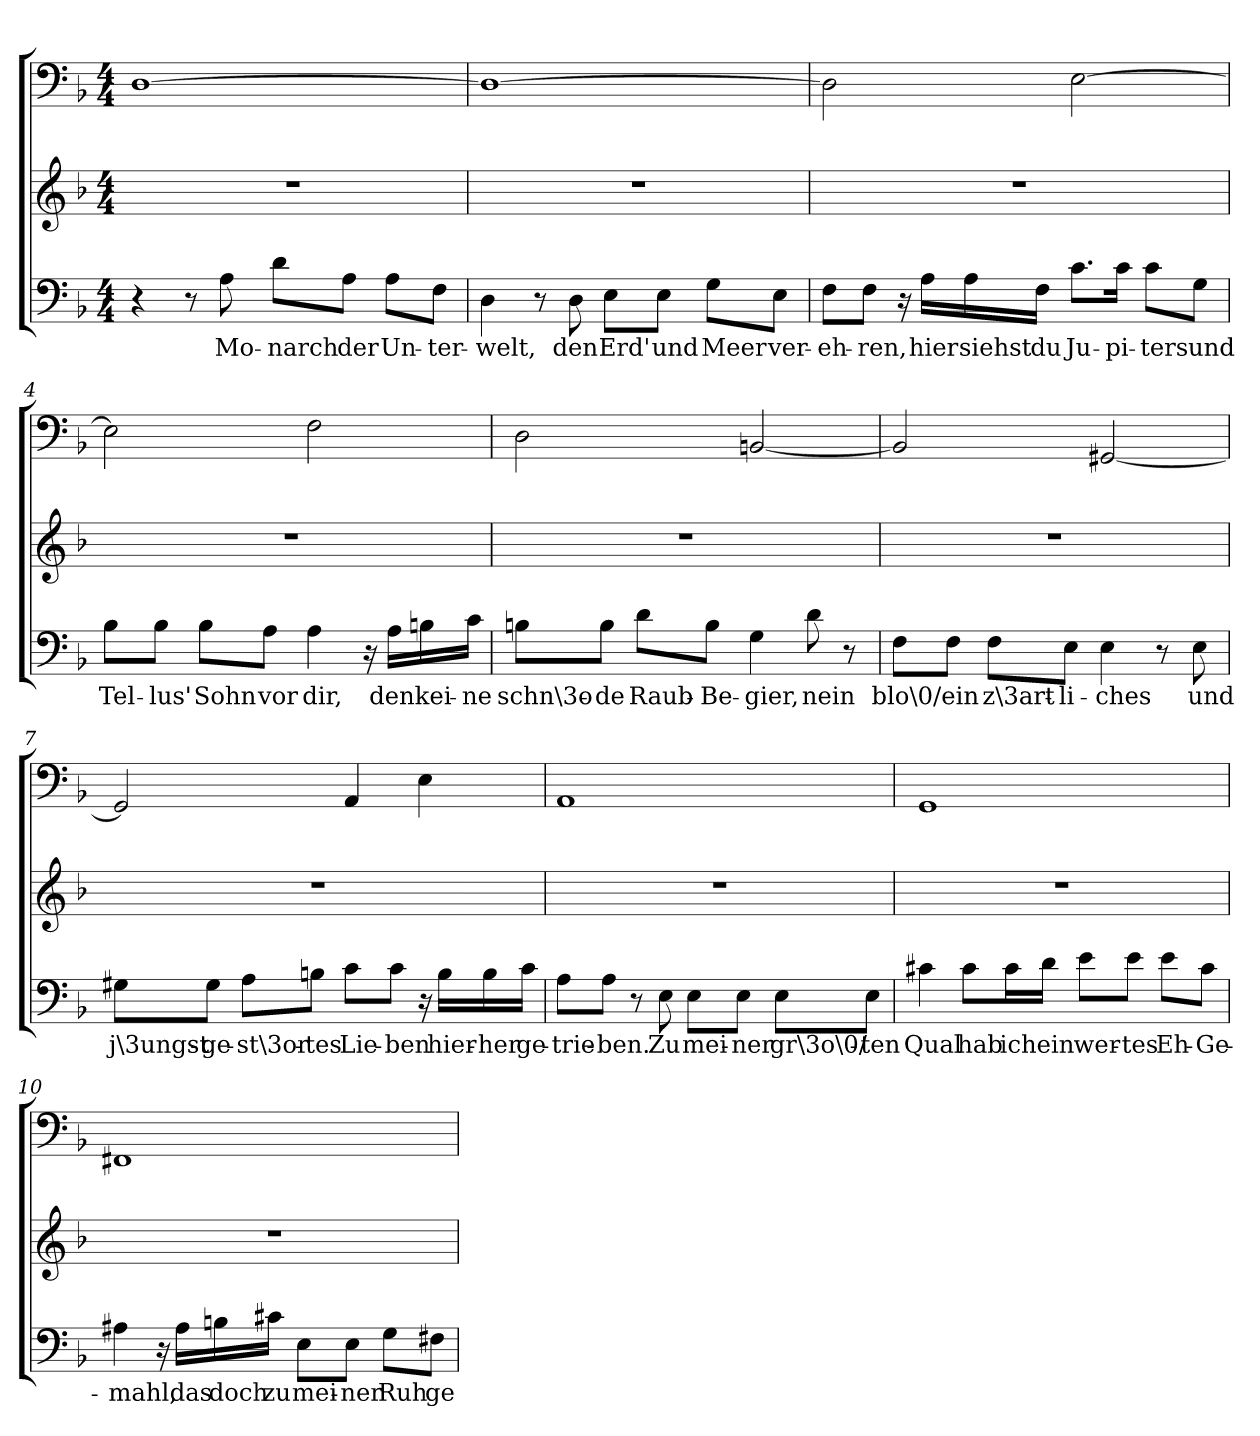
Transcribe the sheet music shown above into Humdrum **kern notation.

**kern	**text	**kern	**kern
*part3	*part3	*part2	*part1
*staff3	*staff3	*staff2	*staff1
*clefF4	*	*clefG2	*clefF4
*k[b-]	*	*k[b-]	*k[b-]
*F:	*	*F:	*F:
*M4/4	*	*M4/4	*M4/4
=1	=1	=1	=1
4r	.	1r	[1D\
8r	.	.	.
8A\	Mo-	.	.
8d\L	-narch	.	.
8A\J	der	.	.
8A\L	Un-	.	.
8F\J	-ter-	.	.
=2	=2	=2	=2
4D\	-welt,	1r	1D\_
8r	.	.	.
8D\	den	.	.
8E\L	Erd'	.	.
8E\J	und	.	.
8G\L	Meer	.	.
8E\J	ver-	.	.
=3	=3	=3	=3
8F\L	-eh-	1r	2D\]
8F\J	-ren,	.	.
16r	.	.	.
16A\LL	hier	.	.
16A\	siehst	.	.
16F\JJ	du	.	.
8.c\L	Ju-	.	[2E\
16c\Jk	-pi-	.	.
8c\L	-ters	.	.
8G\J	und	.	.
=4	=4	=4	=4
8B-\L	Tel-	1r	2E\]
8B-\J	-lus'	.	.
8B-\L	Sohn	.	.
8A\J	vor	.	.
4A\	dir,	.	2F\
16r	.	.	.
16A\LL	den	.	.
16Bn\	kei-	.	.
16c\JJ	-ne	.	.
=5	=5	=5	=5
8Bn\L	schn\3o-	1r	2D\
8B\J	-de	.	.
8d\L	Raub-	.	.
8B\J	-Be-	.	.
4G\	-gier,	.	[2BBn/
8d\	nein	.	.
8r	.	.	.
=6	=6	=6	=6
8F\L	blo\0/	1r	2BB/]
8F\J	ein	.	.
8F\L	z\3art-	.	.
8E\J	-li-	.	.
4E\	-ches	.	[2GG#X/
8r	.	.	.
8E\	und	.	.
=7	=7	=7	=7
8G#X\L	j\3ungst-	1r	2GG#/]
8G#\J	-ge-	.	.
8A\L	-st\3or-	.	.
8Bn\J	-tes	.	.
8c\L	Lie-	.	4AA/
8c\J	-ben	.	.
16r	.	.	4E\
16B\LL	hier-	.	.
16B\	-her	.	.
16c\JJ	ge-	.	.
=8	=8	=8	=8
8A\L	-trie-	1r	1AA/
8A\J	-ben.	.	.
8r	.	.	.
8E\	Zu	.	.
8E\L	mei-	.	.
8E\J	-ner	.	.
8E\L	gr\3o\0/-	.	.
8E\J	-ten	.	.
=9	=9	=9	=9
4c#X\	Qual	1r	1GG/
8c#\L	hab	.	.
16c#\L	ich	.	.
16d\JJ	ein	.	.
8e\L	wer-	.	.
8e\J	-tes	.	.
8e\L	Eh-	.	.
8c#\J	-Ge-	.	.
=10	=10	=10	=10
4A#X\	-mahl,	1r	1FF#X/
16r	.	.	.
16A#\LL	das	.	.
16Bn\	doch	.	.
16c#X\JJ	zu	.	.
8E\L	mei-	.	.
8E\J	-ner	.	.
8G\L	Ruh	.	.
8F#X\J	ge-	.	.
=	=	=	=
*-	*-	*-	*-
